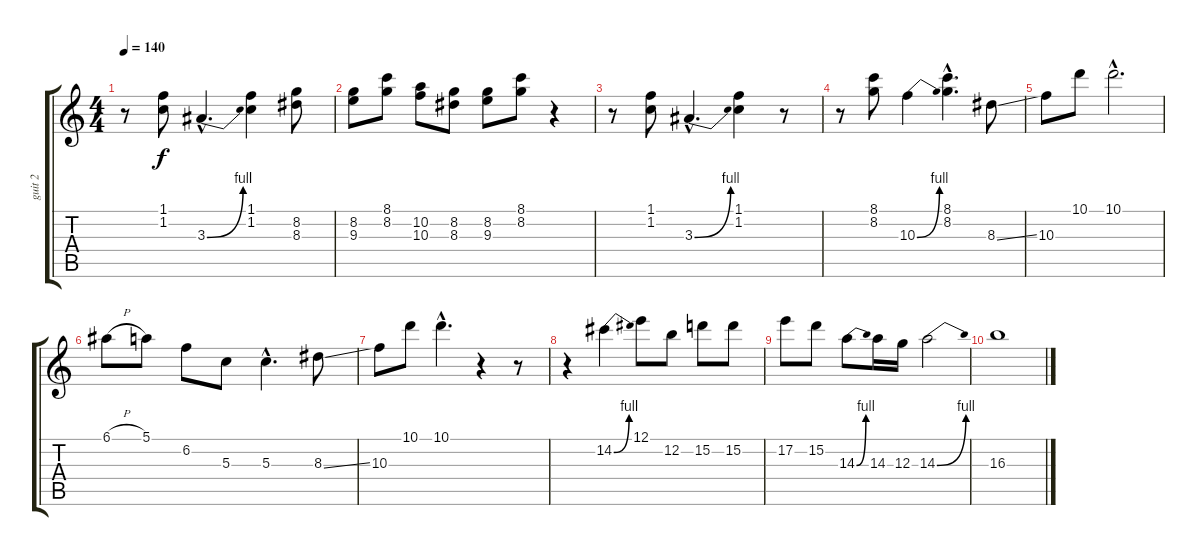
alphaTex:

\track ("guit 2" "guit 2") {instrument distortionguitar}
\staff {score tabs}
\tuning (E4 B3 G3 D3 A2 E2) {hide}
\ts (4 4)
\tempo 140
\clef g2
\ks c
r.8{dy f} (1.1 1.2).8 3.3{be (bend 0 0 60 4) hac}.4{d} (1.1 1.2).4 (8.2 8.3).8 |
(8.2 9.3).8 (8.1 8.2).8 (10.2 10.3).8 (8.2 8.3).8 (8.2 9.3).8 (8.1 8.2).8 r.4 |
r.8 (1.1 1.2).8 3.3{be (bend 0 0 60 4) hac}.4{d} (1.1 1.2).4 r.8 |
r.8 (8.1 8.2).8 10.3{be (bend 0 0 60 4)}.4 (8.1{hac} 8.2{hac}).4{d} 8.3{ss}.8 |
10.3.8 10.1.8 10.1{hac}.2{d} |
6.1{h}.8 5.1.8 6.2.8 5.3.8 5.3{hac}.4{d} 8.3{ss}.8 |
10.3.8 10.1.8 10.1{hac}.4{d} r.4 r.8 |
r.4 14.2{be (bend 0 0 60 4)}.4 12.1.8 12.2.8 15.2.8 15.2.8 |
17.2.8 15.2.8 14.3{be (bend 0 0 60 4)}.8 14.3.16 12.3.16 14.3{be (bend 0 0 60 4)}.2 |
16.3.1
